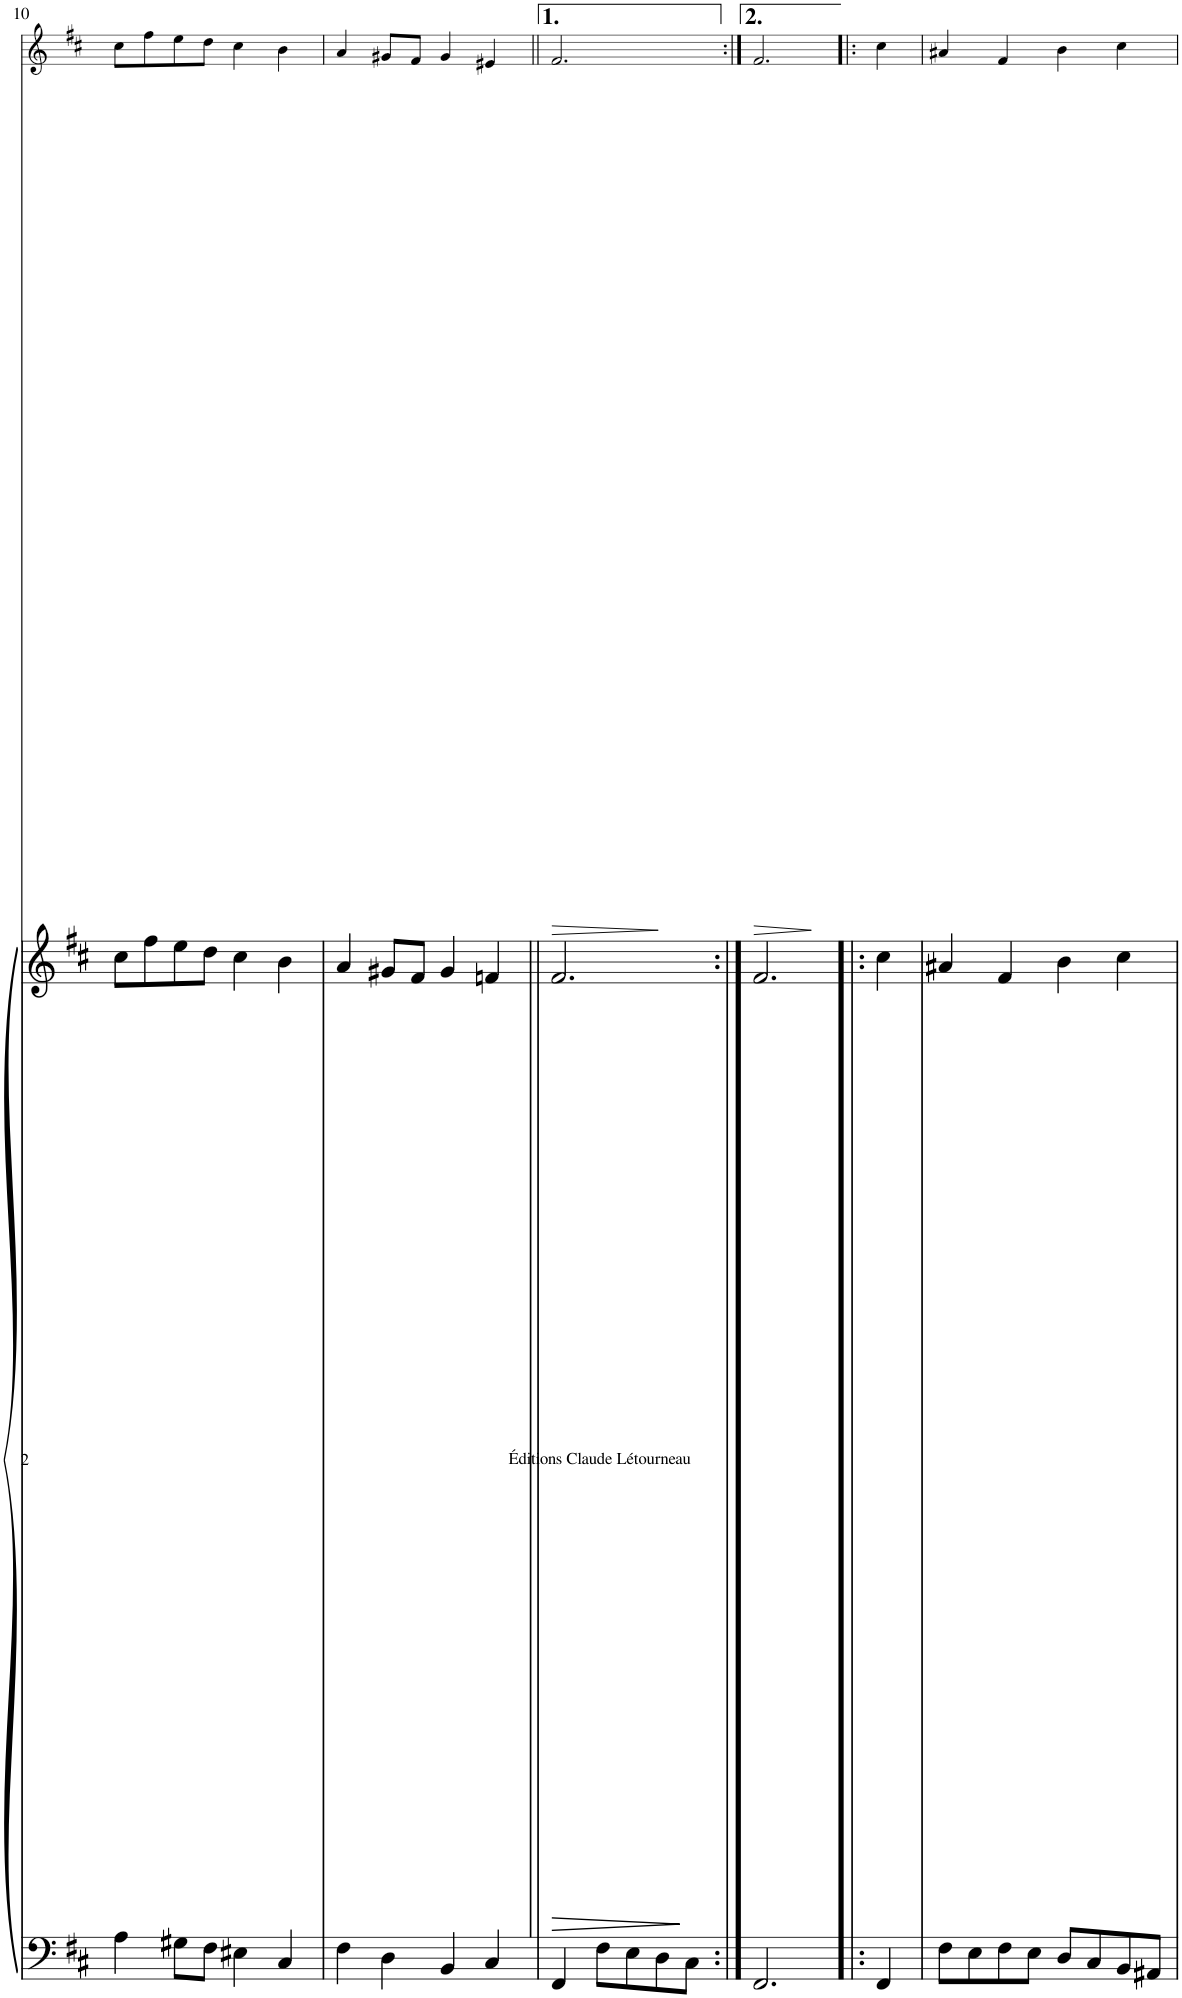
**kern	**kern	**dynam	**kern	**dynam
*part2	*part2	*part2	*part1	*part1
*staff3	*staff2	*staff2/3	*staff1	*staff1
*I"Piano	*	*	*I"Violon	*
*I'Pno	*	*	*I'Vln	*
!!LO:PB:g=z
*clefF4	*clefG2	*	*clefG2	*
*k[f#c#]	*k[f#c#]	*	*k[f#c#]	*
*M4/4	*M4/4	*	*M4/4	*
*met(c|)	*met(c|)	*	*met(c|)	*
=10	=10	=10	=10	=10
4A\	8cc#\L	.	8cc#\L	.
.	8ff#\	.	8ff#\	.
8G#X\L	8ee\	.	8ee\	.
8F#\J	8dd\J	.	8dd\J	.
4E#X\	4cc#\	.	4cc#\	.
4C#/	4b\	.	4b\	.
=11	=11	=11	=11	=11
4F#\	4a/	.	4a/	.
4D\	8g#X/L	.	8g#X/L	.
.	8f#/J	.	8f#/J	.
4BB/	4g#/	.	4g#/	.
4C#/	4fn/	.	4e#X/	.
=12||	=12||	=12||	=12||	=12||
!	!	!LO:HP:b	!	!LO:HP:b
4FF#/	2.f#/	>	2.f#/	>
8F#\L	.	.	.	.
8E\	.	.	.	.
8D\	.	.	.	.
8C#\J	.	.	.	.
.	.	]	.	]
=13:|!	=13:|!	=13:|!	=13:|!	=13:|!
!	!	!	!	!LO:HP:b
2.FF#/	2.f#/	.	2.f#/	>
.	.	.	.	]
=14!|:	=14!|:	=14!|:	=14!|:	=14!|:
4FF#/	4cc#\	.	4cc#\	.
=15	=15	=15	=15	=15
8F#\L	4a#X/	.	4a#X/	.
8E\	.	.	.	.
8F#\	4f#/	.	4f#/	.
8E\J	.	.	.	.
8D/L	4b\	.	4b\	.
8C#/	.	.	.	.
8BB/	4cc#\	.	4cc#\	.
8AA#X/J	.	.	.	.
=	=	=	=	=
*-	*-	*-	*-	*-
